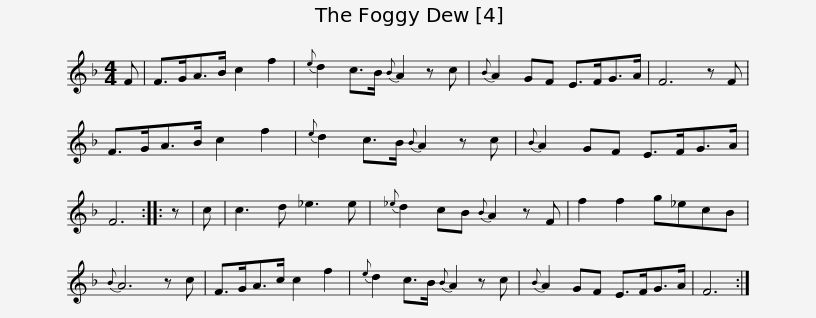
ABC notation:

X:1
L:1/8
M:4/4
I:linebreak $
K:F
V:1 treble
V:1
 F | F>GA>B c2 f2 |{e} d2 c>B{B} A2 z c |{B} A2 GF E>FG>A | F6 z F | %5
 F>GA>B c2 f2 |${e} d2 c>B{B} A2 z c |{B} A2 GF E>FG>A | F6 :: z | %10
 c | c3 d _e3 e |{_e} d2 cB{B} A2 z F |$ f2 f2 g_ecB |{B} A6 z c | %15
 F>GA>c c2 f2 |{e} d2 c>B{B} A2 z c |{B} A2 GF E>FG>A | F6 :| %19
